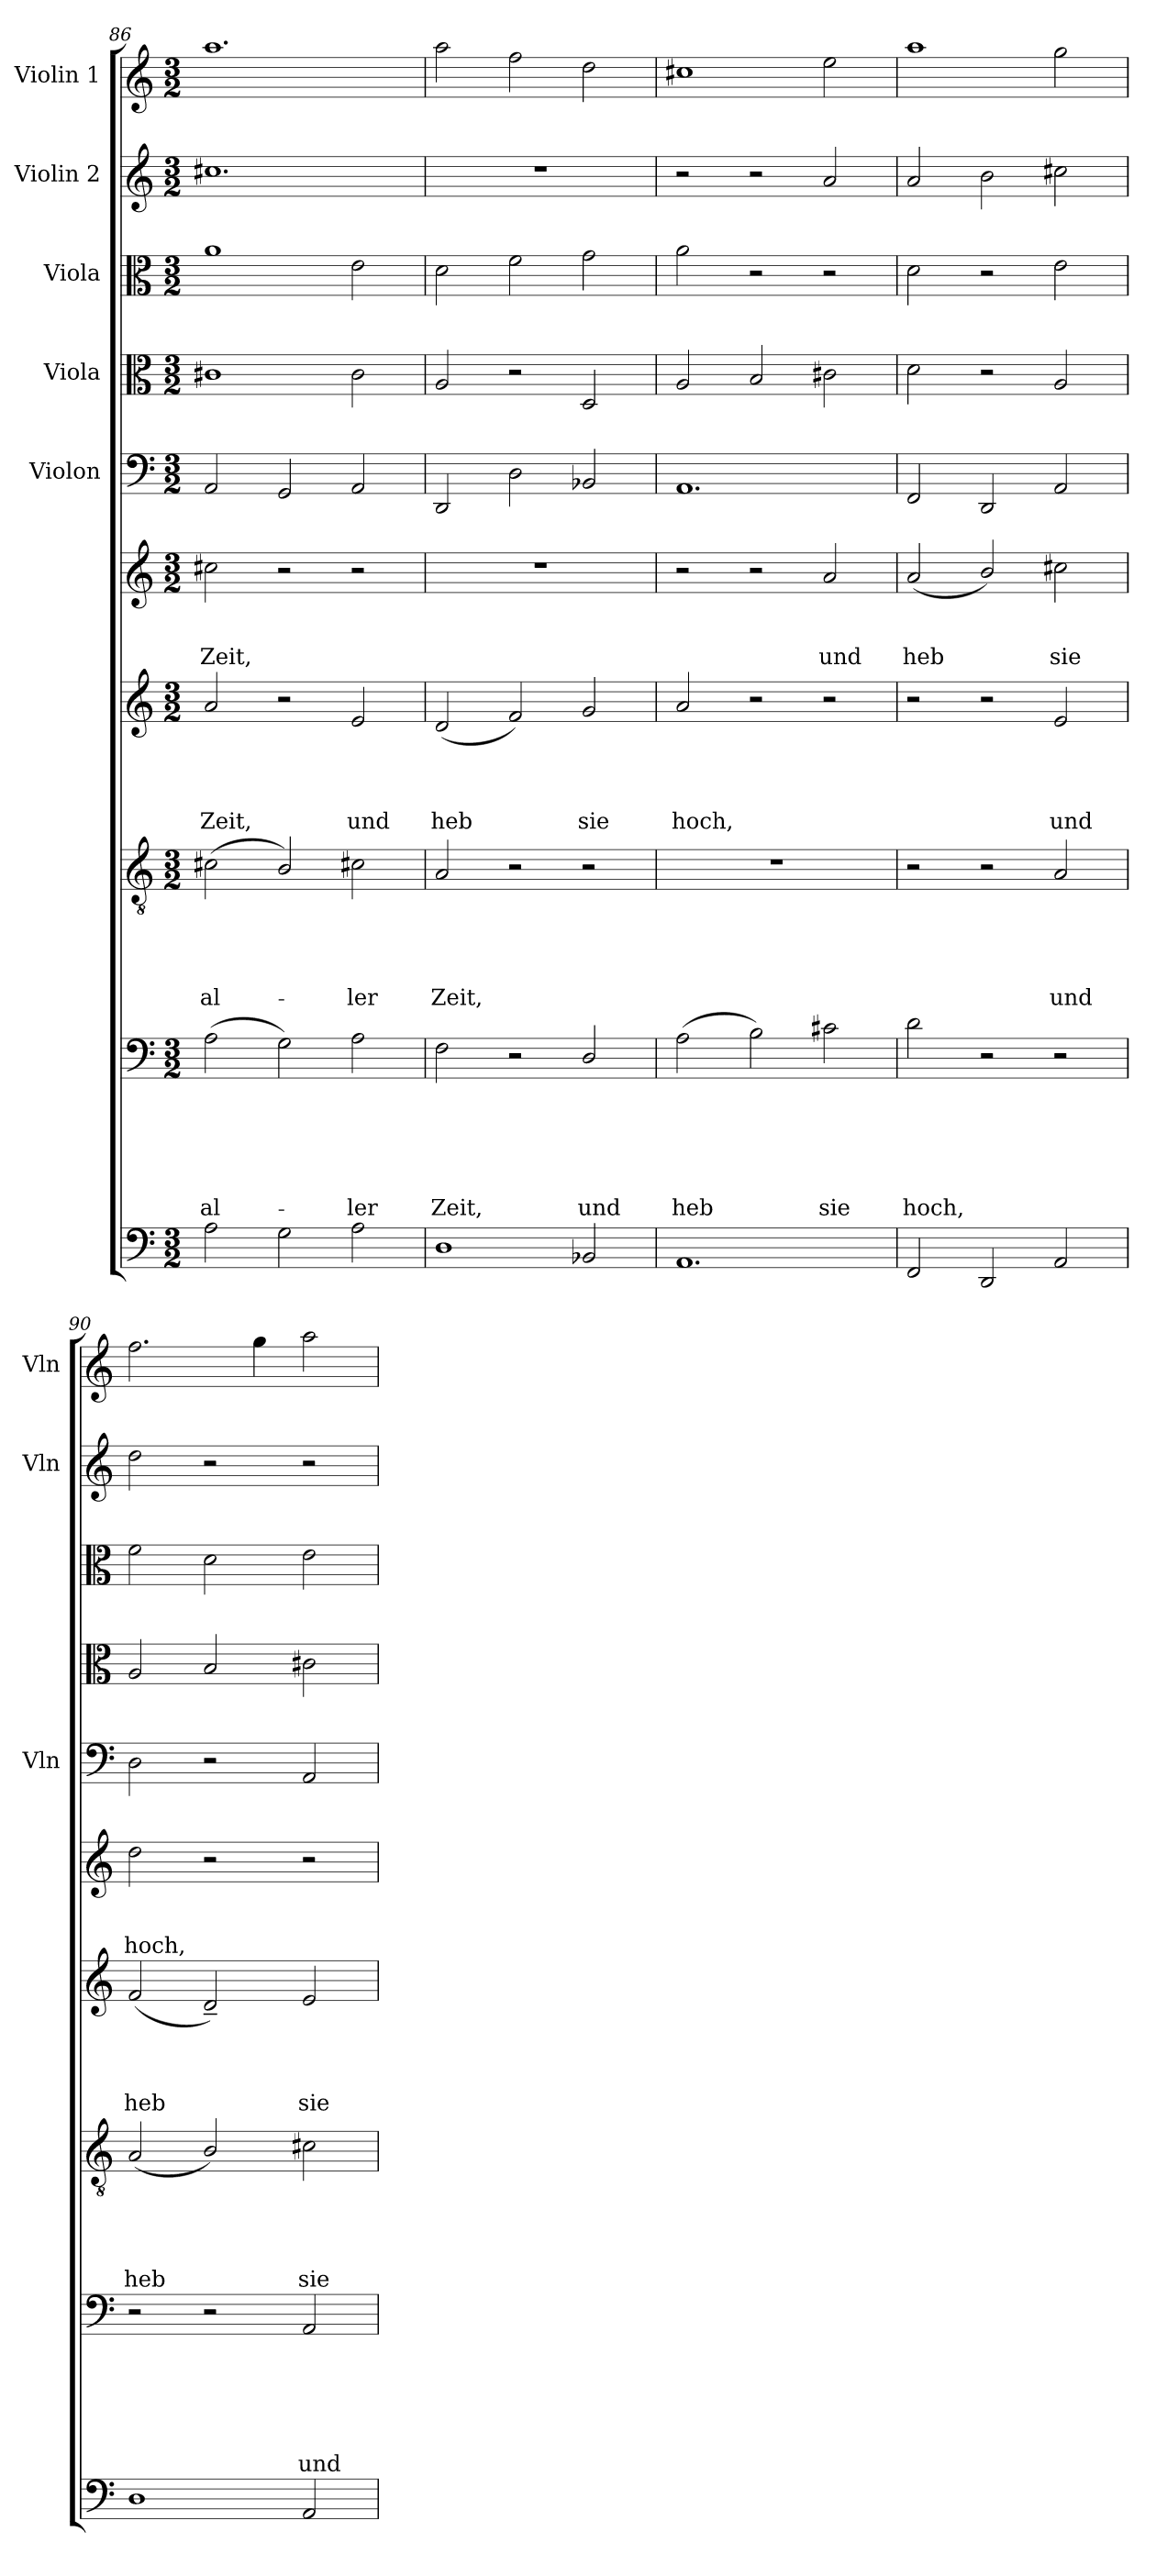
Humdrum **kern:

**kern	**kern	**text	**text	**text	**text	**text	**text	**kern	**text	**text	**text	**text	**text	**kern	**text	**text	**text	**text	**kern	**text	**text	**text	**kern	**kern	**kern	**kern	**kern
*part10	*part9	*part9	*part9	*part9	*part9	*part9	*part9	*part8	*part8	*part8	*part8	*part8	*part8	*part7	*part7	*part7	*part7	*part7	*part6	*part6	*part6	*part6	*part5	*part4	*part3	*part2	*part1
*staff10	*staff9	*staff9	*staff9	*staff9	*staff9	*staff9	*staff9	*staff8	*staff8	*staff8	*staff8	*staff8	*staff8	*staff7	*staff7	*staff7	*staff7	*staff7	*staff6	*staff6	*staff6	*staff6	*staff5	*staff4	*staff3	*staff2	*staff1
*	*	*	*	*	*	*	*	*	*	*	*	*	*	*	*	*	*	*	*	*	*	*	*I"Violon	*I"Viola	*I"Viola	*I"Violin 2	*I"Violin 1
*	*	*	*	*	*	*	*	*	*	*	*	*	*	*	*	*	*	*	*	*	*	*	*I'Vln	*	*	*I'Vln	*I'Vln
*clefF4	*clefF4	*	*	*	*	*	*	*clefGv2	*	*	*	*	*	*clefG2	*	*	*	*	*clefG2	*	*	*	*clefF4	*clefC3	*clefC3	*clefG2	*clefG2
*k[]	*k[]	*	*	*	*	*	*	*k[]	*	*	*	*	*	*k[]	*	*	*	*	*k[]	*	*	*	*k[]	*k[]	*k[]	*k[]	*k[]
*C:	*C:	*	*	*	*	*	*	*C:	*	*	*	*	*	*C:	*	*	*	*	*C:	*	*	*	*C:	*C:	*C:	*C:	*C:
*M3/2	*M3/2	*	*	*	*	*	*	*M3/2	*	*	*	*	*	*M3/2	*	*	*	*	*M3/2	*	*	*	*M3/2	*M3/2	*M3/2	*M3/2	*M3/2
=86	=86	=86	=86	=86	=86	=86	=86	=86	=86	=86	=86	=86	=86	=86	=86	=86	=86	=86	=86	=86	=86	=86	=86	=86	=86	=86	=86
!	!	!	!	!	!	!	!LO:LY:b	!	!	!	!	!	!LO:LY:b	!	!	!	!	!LO:LY:b	!	!	!	!LO:LY:b	!	!	!	!	!
2A\	(>2A\	.	.	.	.	.	al-	(>2c#X\	.	.	.	.	al-	2a/	.	.	.	Zeit,	2cc#X\	.	.	Zeit,	2AA/	1c#X	1a	1.cc#X	1.aa
2G\	2G\)	.	.	.	.	.	.	2B/)	.	.	.	.	.	2r	.	.	.	.	2r	.	.	.	2GG/	.	.	.	.
!	!	!	!	!	!	!	!LO:LY:b	!	!	!	!	!	!LO:LY:b	!	!	!	!	!LO:LY:b	!	!	!	!	!	!	!	!	!
2A\	2A\	.	.	.	.	.	-ler	2c#X\	.	.	.	.	-ler	2e/	.	.	.	und	2r	.	.	.	2AA/	2c#\	2e\	.	.
=87	=87	=87	=87	=87	=87	=87	=87	=87	=87	=87	=87	=87	=87	=87	=87	=87	=87	=87	=87	=87	=87	=87	=87	=87	=87	=87	=87
!	!	!	!	!	!	!	!LO:LY:b	!	!	!	!	!	!LO:LY:b	!	!	!	!	!LO:LY:b	!LO:N:vis=1	!	!	!	!	!	!	!LO:N:vis=1	!
1D	2F\	.	.	.	.	.	Zeit,	2A/	.	.	.	.	Zeit,	(<2d/	.	.	.	heb	1.r	.	.	.	2DD/	2A/	2d\	1.r	2aa\
.	2r	.	.	.	.	.	.	2r	.	.	.	.	.	2f/)	.	.	.	.	.	.	.	.	2D\	2r	2f\	.	2ff\
!	!	!	!	!	!	!	!LO:LY:b	!	!	!	!	!	!	!	!	!	!	!LO:LY:b	!	!	!	!	!	!	!	!	!
2BB-X/	2D/	.	.	.	.	.	und	2r	.	.	.	.	.	2g/	.	.	.	sie	.	.	.	.	2BB-X/	2D/	2g\	.	2dd\
=88	=88	=88	=88	=88	=88	=88	=88	=88	=88	=88	=88	=88	=88	=88	=88	=88	=88	=88	=88	=88	=88	=88	=88	=88	=88	=88	=88
!	!	!	!	!	!	!	!LO:LY:b	!LO:N:vis=1	!	!	!	!	!	!	!	!	!	!LO:LY:b	!	!	!	!	!	!	!	!	!
1.AA	(>2A\	.	.	.	.	.	heb	1.r	.	.	.	.	.	2a/	.	.	.	hoch,	2r	.	.	.	1.AA	2A/	2a\	2r	1cc#X
.	2B\)	.	.	.	.	.	.	.	.	.	.	.	.	2r	.	.	.	.	2r	.	.	.	.	2B/	2r	2r	.
!	!	!	!	!	!	!	!LO:LY:b	!	!	!	!	!	!	!	!	!	!	!	!	!	!	!LO:LY:b	!	!	!	!	!
.	2c#X\	.	.	.	.	.	sie	.	.	.	.	.	.	2r	.	.	.	.	2a/	.	.	und	.	2c#X\	2r	2a/	2ee\
=89	=89	=89	=89	=89	=89	=89	=89	=89	=89	=89	=89	=89	=89	=89	=89	=89	=89	=89	=89	=89	=89	=89	=89	=89	=89	=89	=89
!	!	!	!	!	!	!	!LO:LY:b	!	!	!	!	!	!	!	!	!	!	!	!	!	!	!LO:LY:b	!	!	!	!	!
2FF/	2d\	.	.	.	.	.	hoch,	2r	.	.	.	.	.	2r	.	.	.	.	(<2a/	.	.	heb	2FF/	2d\	2d\	2a/	1aa
2DD/	2r	.	.	.	.	.	.	2r	.	.	.	.	.	2r	.	.	.	.	2b/)	.	.	.	2DD/	2r	2r	2b\	.
!	!	!	!	!	!	!	!	!	!	!	!	!	!LO:LY:b	!	!	!	!	!LO:LY:b	!	!	!	!LO:LY:b	!	!	!	!	!
2AA/	2r	.	.	.	.	.	.	2A/	.	.	.	.	und	2e/	.	.	.	und	2cc#X\	.	.	sie	2AA/	2A/	2e\	2cc#X\	2gg\
=90	=90	=90	=90	=90	=90	=90	=90	=90	=90	=90	=90	=90	=90	=90	=90	=90	=90	=90	=90	=90	=90	=90	=90	=90	=90	=90	=90
!	!	!	!	!	!	!	!	!	!	!	!	!	!LO:LY:b	!	!	!	!	!LO:LY:b	!	!	!	!LO:LY:b	!	!	!	!	!
1D	2r	.	.	.	.	.	.	(<2A/	.	.	.	.	heb	(<2f/	.	.	.	heb	2dd\	.	.	hoch,	2D\	2A/	2f\	2dd\	2.ff\
.	2r	.	.	.	.	.	.	2B/)	.	.	.	.	.	2d~</)	.	.	.	.	2r	.	.	.	2r	2B/	2d\	2r	.
.	.	.	.	.	.	.	.	.	.	.	.	.	.	.	.	.	.	.	.	.	.	.	.	.	.	.	4gg\
!	!	!	!	!	!	!	!LO:LY:b	!	!	!	!	!	!LO:LY:b	!	!	!	!	!LO:LY:b	!	!	!	!	!	!	!	!	!
2AA/	2AA/	.	.	.	.	.	und	2c#X\	.	.	.	.	sie	2e/	.	.	.	sie	2r	.	.	.	2AA/	2c#X\	2e\	2r	2aa\
=	=	=	=	=	=	=	=	=	=	=	=	=	=	=	=	=	=	=	=	=	=	=	=	=	=	=	=
*-	*-	*-	*-	*-	*-	*-	*-	*-	*-	*-	*-	*-	*-	*-	*-	*-	*-	*-	*-	*-	*-	*-	*-	*-	*-	*-	*-
